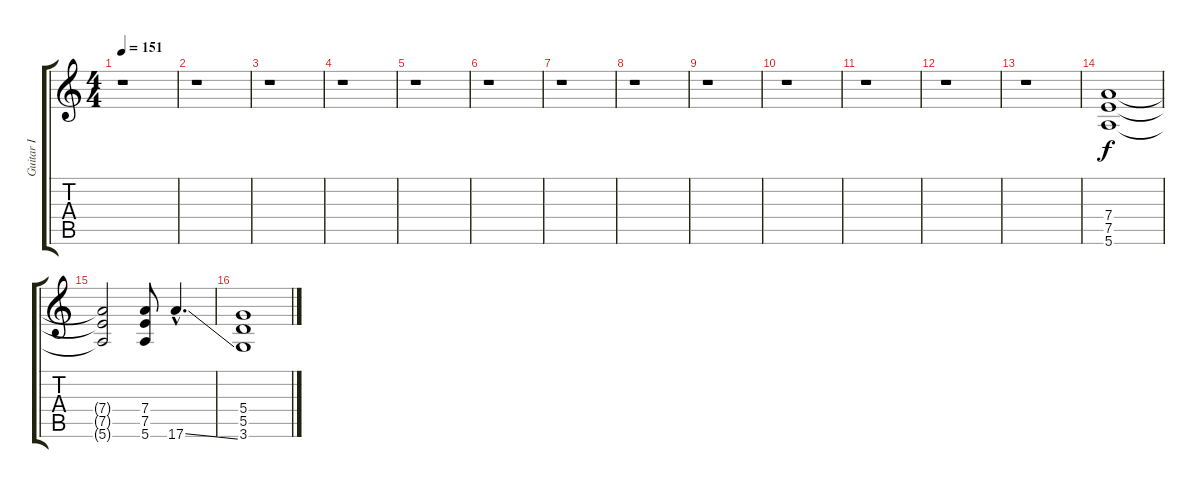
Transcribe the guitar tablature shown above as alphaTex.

\track ("Guitar I" "Guitar I") {instrument overdrivenguitar}
\staff {score tabs}
\tuning (E4 B3 G3 D3 A2 E2) {hide}
\ts (4 4)
\tempo 151
\clef g2
\ks c
r.1{dy f} |
r.1 |
r.1 |
r.1 |
r.1 |
r.1 |
r.1 |
r.1 |
r.1 |
r.1 |
r.1 |
r.1 |
r.1 |
(7.4 7.5 5.6).1 |
(7.4{t} 7.5{t} 5.6{t}).2 (7.4 7.5 5.6).8 17.6{ss hac}.4{d} |
(5.4 5.5 3.6).1
